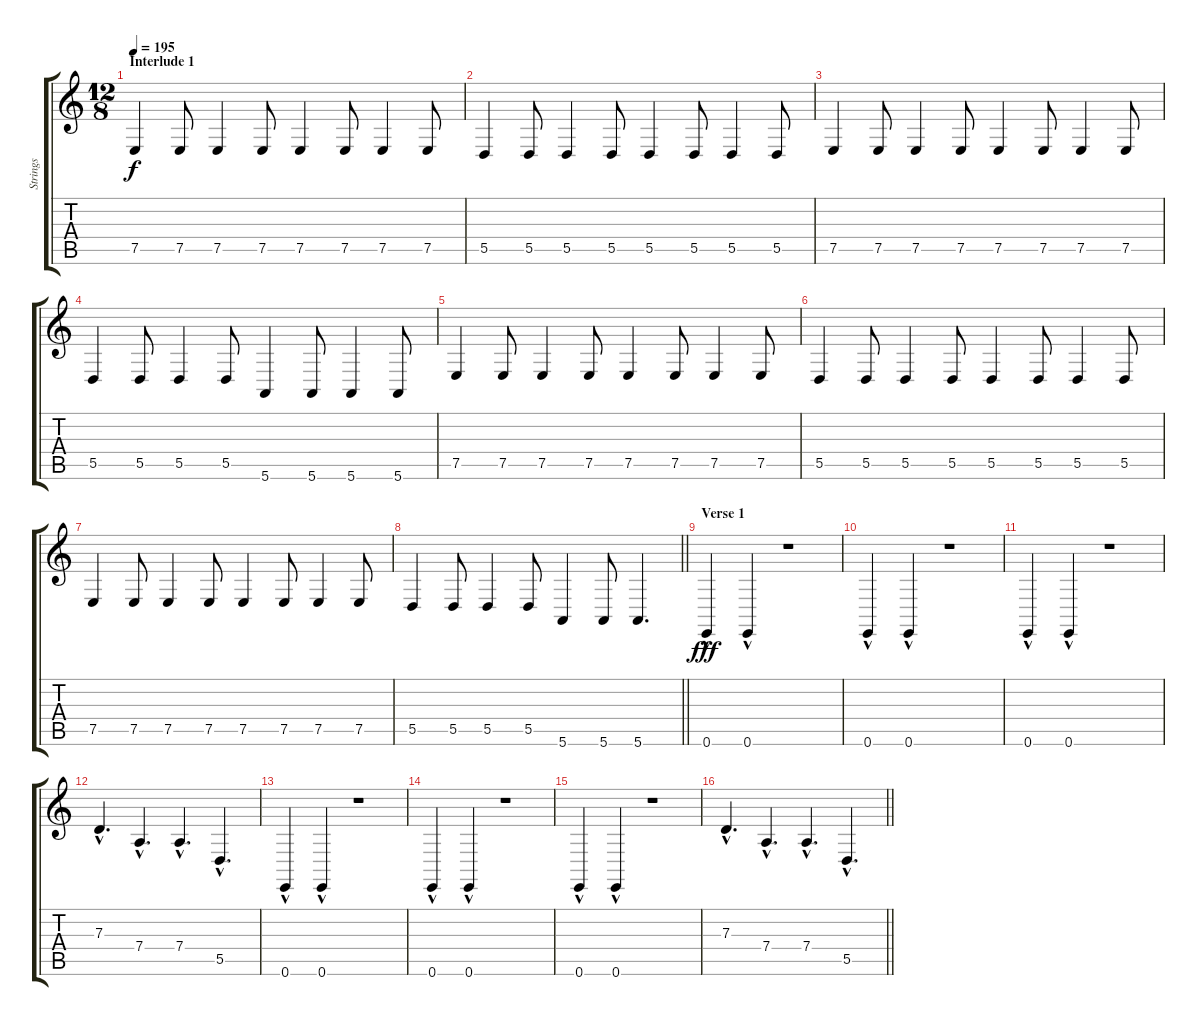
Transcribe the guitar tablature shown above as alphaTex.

\track ("Strings" "Strings") {instrument stringensemble1}
\staff {score tabs}
\tuning (E4 B3 G3 D3 A2 E2) {hide}
\ts (12 8)
\section ("" "Interlude 1")
\tempo 195
\clef g2
\ks c
7.5.4{dy f} 7.5.8 7.5.4 7.5.8 7.5.4 7.5.8 7.5.4 7.5.8 |
5.5.4 5.5.8 5.5.4 5.5.8 5.5.4 5.5.8 5.5.4 5.5.8 |
7.5.4 7.5.8 7.5.4 7.5.8 7.5.4 7.5.8 7.5.4 7.5.8 |
5.5.4 5.5.8 5.5.4 5.5.8 5.6.4 5.6.8 5.6.4 5.6.8 |
7.5.4 7.5.8 7.5.4 7.5.8 7.5.4 7.5.8 7.5.4 7.5.8 |
5.5.4 5.5.8 5.5.4 5.5.8 5.5.4 5.5.8 5.5.4 5.5.8 |
7.5.4 7.5.8 7.5.4 7.5.8 7.5.4 7.5.8 7.5.4 7.5.8 |
\barLineRight lightlight
5.5.4 5.5.8 5.5.4 5.5.8 5.6.4 5.6.8 5.6.4{d} |
\section ("" "Verse 1")
0.6{hac}.4{dy fff} 0.6{hac}.4 r.1 |
0.6{hac}.4 0.6{hac}.4 r.1 |
0.6{hac}.4 0.6{hac}.4 r.1 |
7.3{hac}.4{d} 7.4{hac}.4{d} 7.4{hac}.4{d} 5.5{hac}.4{d} |
0.6{hac}.4 0.6{hac}.4 r.1 |
0.6{hac}.4 0.6{hac}.4 r.1 |
0.6{hac}.4 0.6{hac}.4 r.1 |
\barLineRight lightlight
7.3{hac}.4{d} 7.4{hac}.4{d} 7.4{hac}.4{d} 5.5{hac}.4{d}
